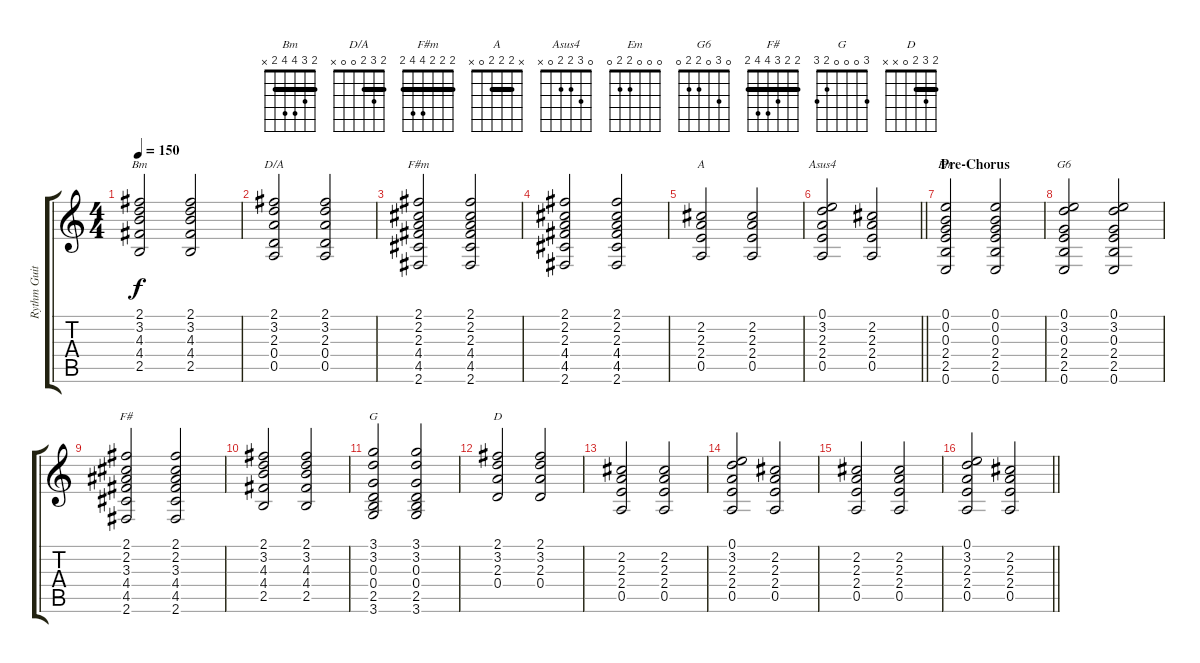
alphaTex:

\track ("Rythm Guitar" "Rythm Guit") {instrument acousticguitarsteel}
\staff {score tabs}
\tuning (E4 B3 G3 D3 A2 E2) {hide}
\chord ("Bm" 2 3 4 4 2 x) {barre 2}
\chord ("D/A" 2 3 2 0 0 x) {barre 2}
\chord ("F#m" 2 2 2 4 4 2) {barre 2}
\chord ("A" x 2 2 2 0 x) {barre 2}
\chord ("Asus4" 0 3 2 2 0 x)
\chord ("Em" 0 0 0 2 2 0)
\chord ("G6" 0 3 0 2 2 0)
\chord ("F#" 2 2 3 4 4 2) {barre 2}
\chord ("G" 3 0 0 0 2 3)
\chord ("D" 2 3 2 0 x x) {barre 2}
\ts (4 4)
\tempo 150
\clef g2
\ks c
(2.1 3.2 4.3 4.4 2.5).2{ch "Bm" dy f} (2.1 3.2 4.3 4.4 2.5).2 |
(2.1 3.2 2.3 0.4 0.5).2{ch "D/A"} (2.1 3.2 2.3 0.4 0.5).2 |
(2.1 2.2 2.3 4.4 4.5 2.6).2{ch "F#m"} (2.1 2.2 2.3 4.4 4.5 2.6).2 |
(2.1 2.2 2.3 4.4 4.5 2.6).2 (2.1 2.2 2.3 4.4 4.5 2.6).2 |
(2.2 2.3 2.4 0.5).2{ch "A"} (2.2 2.3 2.4 0.5).2 |
\barLineRight lightlight
(0.1 3.2 2.3 2.4 0.5).2{ch "Asus4"} (2.2 2.3 2.4 0.5).2 |
\section ("" "Pre-Chorus")
(0.1 0.2 0.3 2.4 2.5 0.6).2{ch "Em"} (0.1 0.2 0.3 2.4 2.5 0.6).2 |
(0.1 3.2 0.3 2.4 2.5 0.6).2{ch "G6"} (0.1 3.2 0.3 2.4 2.5 0.6).2 |
(2.1 2.2 3.3 4.4 4.5 2.6).2{ch "F#"} (2.1 2.2 3.3 4.4 4.5 2.6).2 |
(2.1 3.2 4.3 4.4 2.5).2 (2.1 3.2 4.3 4.4 2.5).2 |
(3.1 3.2 0.3 0.4 2.5 3.6).2{ch "G"} (3.1 3.2 0.3 0.4 2.5 3.6).2 |
(2.1 3.2 2.3 0.4).2{ch "D"} (2.1 3.2 2.3 0.4).2 |
(2.2 2.3 2.4 0.5).2 (2.2 2.3 2.4 0.5).2 |
(0.1 3.2 2.3 2.4 0.5).2 (2.2 2.3 2.4 0.5).2 |
(2.2 2.3 2.4 0.5).2 (2.2 2.3 2.4 0.5).2 |
\barLineRight lightlight
(0.1 3.2 2.3 2.4 0.5).2 (2.2 2.3 2.4 0.5).2
